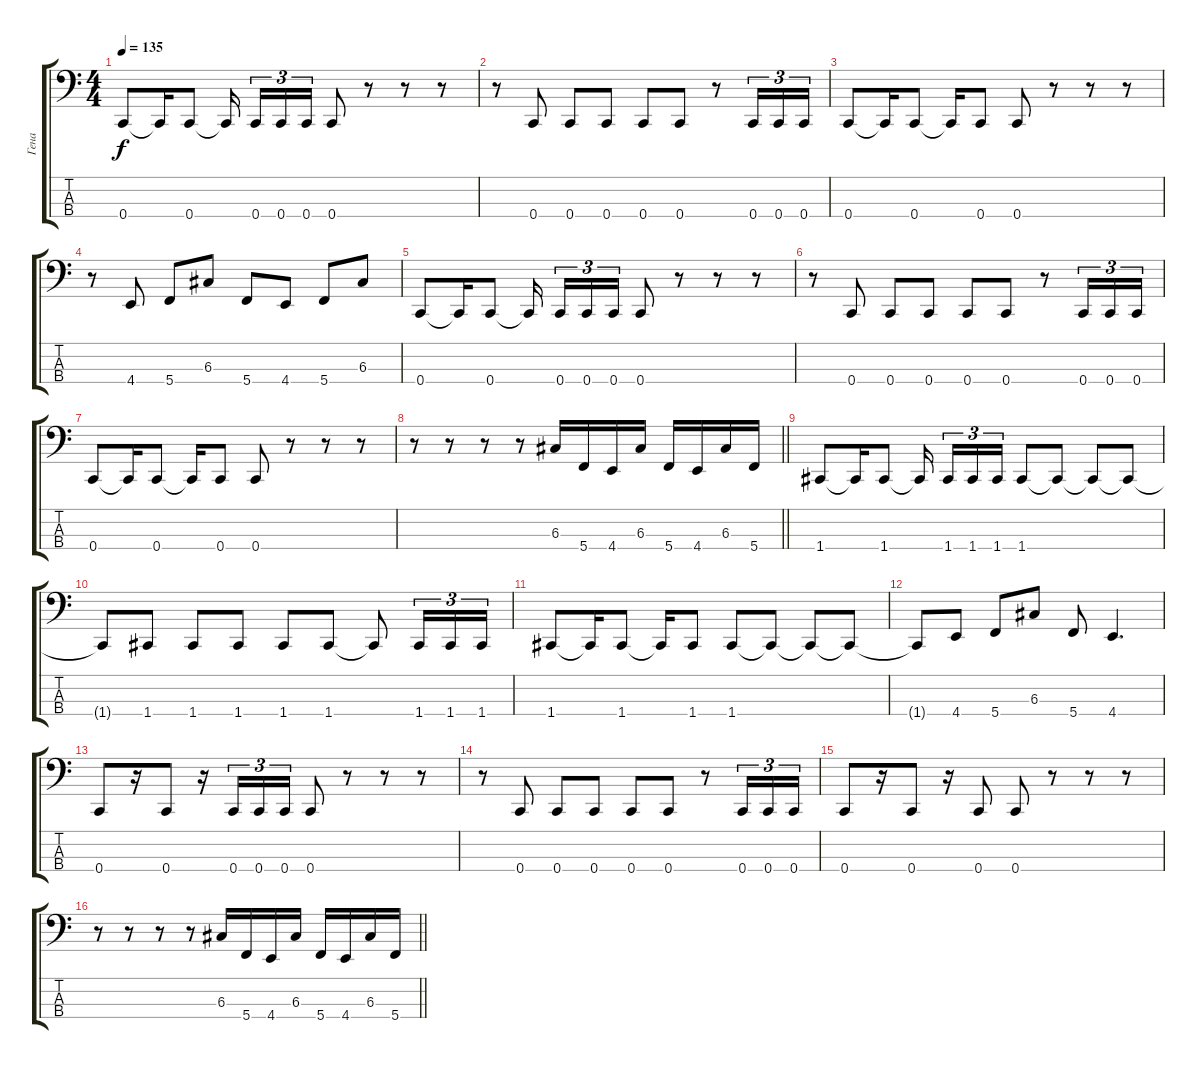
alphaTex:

\track ("Гена" "Гена") {instrument electricbasspick}
\staff {score tabs}
\tuning (F2 C2 G1 C1) {hide}
\ts (4 4)
\tempo 135
\clef f4
\ks c
0.4.8{dy f} 0.4{t}.16 0.4.8 0.4{t}.16{beam splitsecondary} 0.4.16{tu (3 2)} 0.4.16{tu (3 2)} 0.4.16{tu (3 2)} 0.4.8 r.8 r.8 r.8 |
r.8 0.4.8 0.4.8 0.4.8 0.4.8 0.4.8 r.8 0.4.16{tu (3 2)} 0.4.16{tu (3 2)} 0.4.16{tu (3 2)} |
0.4.8 0.4{t}.16 0.4.8 0.4{t}.16 0.4.8 0.4.8 r.8 r.8 r.8 |
r.8 4.4.8 5.4.8 6.3.8 5.4.8 4.4.8 5.4.8 6.3.8 |
0.4.8 0.4{t}.16 0.4.8 0.4{t}.16{beam splitsecondary} 0.4.16{tu (3 2)} 0.4.16{tu (3 2)} 0.4.16{tu (3 2)} 0.4.8 r.8 r.8 r.8 |
r.8 0.4.8 0.4.8 0.4.8 0.4.8 0.4.8 r.8 0.4.16{tu (3 2)} 0.4.16{tu (3 2)} 0.4.16{tu (3 2)} |
0.4.8 0.4{t}.16 0.4.8 0.4{t}.16 0.4.8 0.4.8 r.8 r.8 r.8 |
\barLineRight lightlight
r.8 r.8 r.8 r.8 6.3.16 5.4.16 4.4.16 6.3.16 5.4.16 4.4.16 6.3.16 5.4.16 |
1.4.8 1.4{t}.16 1.4.8 1.4{t}.16{beam splitsecondary} 1.4.16{tu (3 2)} 1.4.16{tu (3 2)} 1.4.16{tu (3 2)} 1.4.8 1.4{t}.8 1.4{t}.8 1.4{t}.8 |
1.4{t}.8 1.4.8 1.4.8 1.4.8 1.4.8 1.4.8 1.4{t}.8 1.4.16{tu (3 2)} 1.4.16{tu (3 2)} 1.4.16{tu (3 2)} |
1.4.8 1.4{t}.16 1.4.8 1.4{t}.16 1.4.8 1.4.8 1.4{t}.8 1.4{t}.8 1.4{t}.8 |
1.4{t}.8 4.4.8 5.4.8 6.3.8 5.4.8 4.4.4{d} |
0.4.8 r.16 0.4.8 r.16 0.4.16{tu (3 2)} 0.4.16{tu (3 2)} 0.4.16{tu (3 2)} 0.4.8 r.8 r.8 r.8 |
r.8 0.4.8 0.4.8 0.4.8 0.4.8 0.4.8 r.8 0.4.16{tu (3 2)} 0.4.16{tu (3 2)} 0.4.16{tu (3 2)} |
0.4.8 r.16 0.4.8 r.16 0.4.8 0.4.8 r.8 r.8 r.8 |
\barLineRight lightlight
r.8 r.8 r.8 r.8 6.3.16 5.4.16 4.4.16 6.3.16 5.4.16 4.4.16 6.3.16 5.4.16
